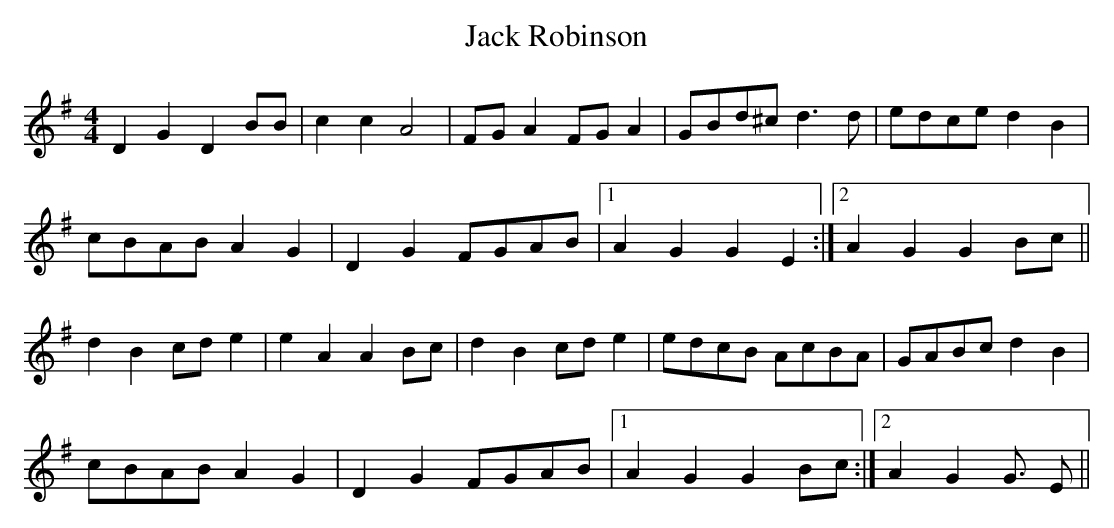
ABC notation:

X:1
T:Jack Robinson
M:4/4
L:1/8
K:Gmaj
D2 G2 D2 BB | c2 c2 A4 | FG A2 FG A2 | GBd^c d6/2 d | edce d2 B2 |
cBAB A2 G2 | D2 G2 FGAB |1 A2 G2 G2 E2 :|2 A2 G2 G2 Bc ||
d2 B2 cd e2 | e2 A2 A2 Bc | d2 B2 cd e2 | edcB AcBA | GABc d2 B2 |
cBAB A2 G2 | D2 G2 FGAB |1 A2 G2 G2 Bc :|2 A2 G2 G3/2 E ||
